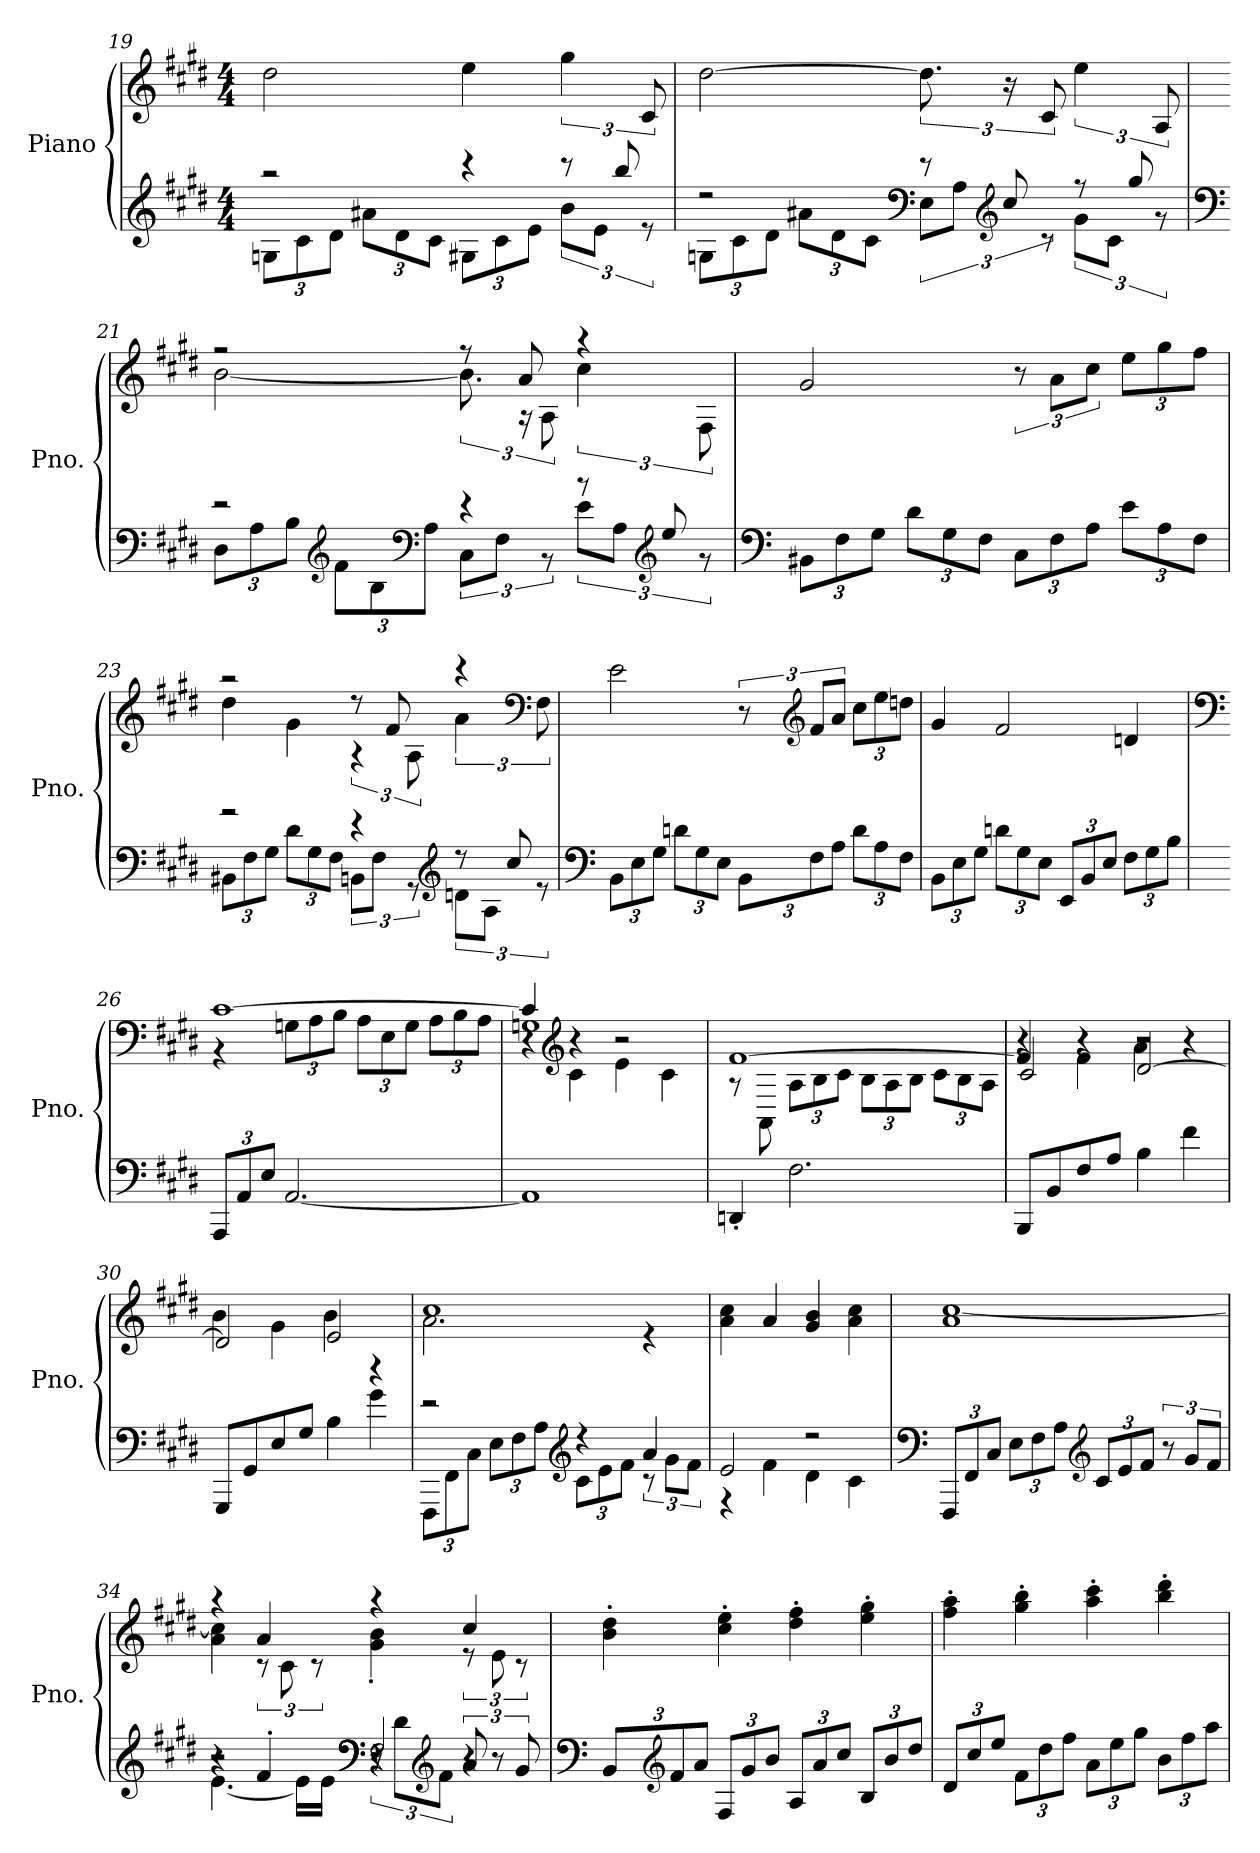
**kern	**kern
*part1	*part1
*staff2	*staff1
*I"Piano	*
*I'Pno.	*
*clefG2	*clefG2
*k[f#c#g#d#]	*k[f#c#g#d#]
*M4/4	*M4/4
=19	=19
*^	*
*	*Xbrackettup	*
2r	12Gn\L	2dd#\
.	12c#\	.
.	12d#\J	.
.	12a#X\L	.
.	12d#\	.
.	12c#\J	.
4r	12G#X\L	4ee\
.	12c#\	.
.	12e\J	.
*	*brackettup	*
8r	12b\L	6gg#\
.	12e\J	.
8bb/	.	.
.	12r	12c#/
!!LO:LB:g=z
=20	=20	=20
*	*Xbrackettup	*
2r	12Gn\L	[2dd#\
.	12c#\	.
.	12d#\J	.
.	12a#X\L	.
.	12d#\	.
.	12c#\J	.
*clefF4	*	*
*	*brackettup	*
8r	12E\L	12.dd#\]
.	12A\J	.
*clefG2	*	*
8cc#/	.	24r
.	12r	12c#/
8r	12g#\L	6ee\
.	12c#\J	.
8gg#/	.	.
.	12r	12A/
=21	=21	=21
*clefF4	*	*
*	*Xbrackettup	*
*	*	*^
2r	12D#\L	2r	[2b\
.	12A\	.	.
.	12B\J	.	.
*clefG2	*	*	*
.	12f#\L	.	.
.	12B\	.	.
*clefF4	*	*	*
.	12A\J	.	.
*	*brackettup	*	*
4r	12C#\L	8r	12.b\]
.	12F#\J	.	.
.	.	8a/	24r
.	12r	.	12A\
8r	12e\L	4r	6cc#\
.	12A\J	.	.
*clefG2	*	*	*
8ee/	.	.	.
.	12r	.	12F#\
*v	*v	*	*
*	*v	*v
!!LO:LB:g=z
=22	=22
*clefF4	*
*Xbrackettup	*
12BB#X\L	2g#/
12F#\	.
12G#\J	.
12d#\L	.
12G#\	.
12F#\J	.
12C#\L	12r
12F#\	12a\L
12A\J	12cc#\J
*	*Xbrackettup
12e\L	12ee\L
12A\	12gg#\
12F#\J	12ff#\J
=23	=23
*^	*^
2r	12BB#X\L	2r	4dd#\
.	12F#\	.	.
.	12G#\J	.	.
.	12d#\L	.	4g#\
.	12G#\	.	.
.	12F#\J	.	.
*	*brackettup	*	*brackettup
4r	12BBn\L	8r	6r
.	12F#\J	.	.
.	.	8f#/	.
.	12r	.	12A\
*clefG2	*	*	*
8r	12dn\L	4r	6a\
.	12A\J	.	.
8cc#/	.	.	.
*	*	*clefF4	*
.	12r	.	12F#\
*v	*v	*	*
*	*v	*v
!!LO:LB:g=z
=24	=24
*clefF4	*
*Xbrackettup	*
12BB\L	2e\
12E\	.
12G#\J	.
12dn\L	.
12G#\	.
12E\J	.
12BB\L	12r
*	*clefG2
12F#\	12f#/L
12A\J	12a/J
*	*Xbrackettup
12d\L	12cc#\L
12A\	12ee\
12F#\J	12ddn\J
=25	=25
12BB\L	4g#/
12E\	.
12G#\J	.
12dn\L	2f#/
12G#\	.
12E\J	.
12EE/L	.
12BB/	.
12E/J	.
12F#\L	4dn/
12G#\	.
12B\J	.
=26	=26
*	*clefF4
*	*^
12AAA/L	[1c#	4r
12AA/	.	.
12E/J	.	.
[2.AA/	.	12Gn\L
.	.	12A\
.	.	12B\J
.	.	12A\L
.	.	12E\
.	.	12G\J
.	.	12A\L
.	.	12B\
.	.	12A\J
!!LO:LB:g=z
=27	=27	=27
*	*	*^
1AA]	4c#/]	4r	1Gn
*	*clefG2	*	*
.	4r	4c#\	.
.	2r	4e\	.
.	.	4c#\	.
*	*	*v	*v
=28	=28	=28
4DDn'/	[1f#	8r
.	.	8AA\
2.F#\	.	12A\L
.	.	12B\
.	.	12c#\J
.	.	12B\L
.	.	12A\
.	.	12B\J
.	.	12c#\L
.	.	12B\
.	.	12A\J
*	*v	*v
=29	=29
*	*MM132
*	*^
*	*	*^
8BBB/L	4f#/]	4r	2c#/
8BB/	.	.	.
8F#/	4r	4f#\	.
8A/J	.	.	.
4B\	[2d#/	4a\	2r
4f#\	.	4r	.
*	*	*v	*v
=30	=30	=30
8GGG#/L	2d#/]	4b\
8GG#/	.	.
8E/	.	4g#\
8G#/J	.	.
4B\	2e/	4b\
4g#\	.	4r
!!LO:PB:g=z	!!
=31	=31	=31
*^	*	*
2r	12FFF#\L	1cc#	2.a\
.	12FF#\	.	.
.	12C#\J	.	.
.	12E\L	.	.
.	12F#\	.	.
.	12A\J	.	.
*clefG2	*	*	*
4r	12c#\L	.	.
.	12e\	.	.
.	12f#\J	.	.
*	*brackettup	*	*
4a/	12r	.	4r
.	12g#\L	.	.
.	12f#\J	.	.
*	*	*v	*v
=32	=32	=32
2e/	4r	4a\ 4cc#\
.	4f#\	4a/
2r	4d#\	4g#/ 4b/
.	4c#\	4a\ 4cc#\
*v	*v	*
=33	=33
*clefF4	*
*Xbrackettup	*
*	*^
12FFF#/L	1a	[1cc#
12FF#/	.	.
12C#/J	.	.
12E\L	.	.
12F#\	.	.
12A\J	.	.
*clefG2	*	*
12c#/L	.	.
12e/	.	.
12f#/J	.	.
*brackettup	*	*
12r	.	.
12g#/L	.	.
12f#/J	.	.
!!LO:LB:g=z	!!
=34	=34	=34
*^	*	*
*	*^	*	*
4r	[4.e\	2r	4r	4a\ 4cc#\]
*	*	*	*	*brackettup
4f#'/	.	.	4a/	12r
.	.	.	.	12c#\
.	16e\LL]	.	.	.
.	.	.	.	12r
.	16e\JJ	.	.	.
*clefF4	*	*	*	*
4r	12r	2F#/	4r	4g#\' 4b\'
.	12d#\L	.	.	.
*clefG2	*	*	*	*
.	12f#\J	.	.	.
12a/	4r	.	4cc#/	12r
12r	.	.	.	12e\
12g#/	.	.	.	12r
*v	*v	*v	*	*
*	*v	*v
=35	=35
*clefF4	*
*Xbrackettup	*
12BB/L	4b\' 4dd#\'
*clefG2	*
12f#/	.
12a/J	.
12F#/L	4cc#\' 4ee\'
12g#/	.
12b/J	.
12A/L	4dd#\' 4ff#\'
12a/	.
12cc#/J	.
12B/L	4ee\' 4gg#\'
12b/	.
12dd#/J	.
=36	=36
12d#/L	4ff#\' 4aa\'
12cc#/	.
12ee/J	.
12f#\L	4gg#\' 4bb\'
12dd#\	.
12ff#\J	.
12a\L	4aa\' 4ccc#\'
12ee\	.
12gg#\J	.
12b\L	4bb\' 4ddd#\'
12ff#\	.
12aa\J	.
=	=
*-	*-
